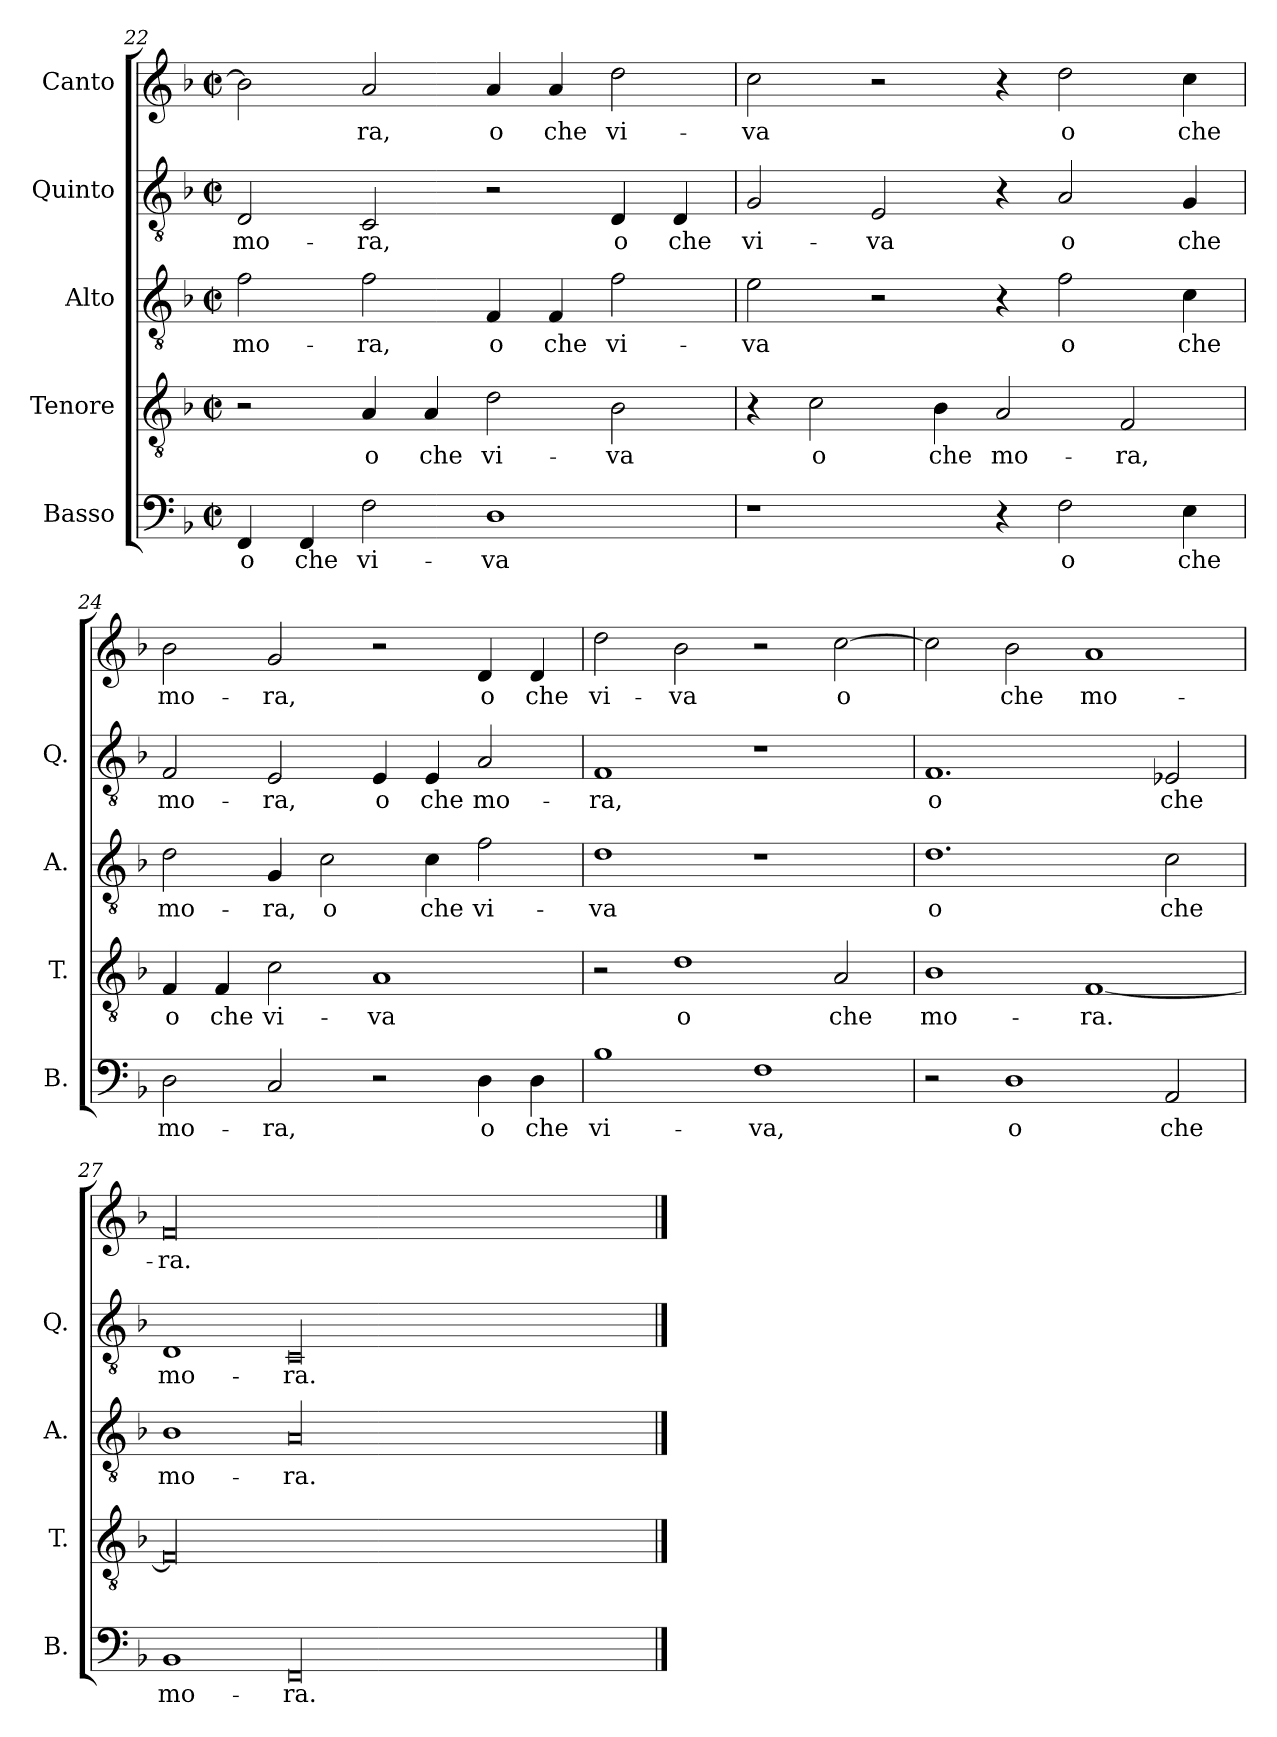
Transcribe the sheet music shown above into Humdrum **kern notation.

**kern	**text	**kern	**text	**kern	**text	**kern	**text	**kern	**text
*part5	*part5	*part4	*part4	*part3	*part3	*part2	*part2	*part1	*part1
*staff5	*staff5	*staff4	*staff4	*staff3	*staff3	*staff2	*staff2	*staff1	*staff1
*I"Basso	*	*I"Tenore	*	*I"Alto	*	*I"Quinto	*	*I"Canto	*
*I'B.	*	*I'T.	*	*I'A.	*	*I'Q.	*	*	*
*clefF4	*	*clefGv2	*	*clefGv2	*	*clefGv2	*	*clefG2	*
*k[b-]	*	*k[b-]	*	*k[b-]	*	*k[b-]	*	*k[b-]	*
*F:	*	*F:	*	*F:	*	*F:	*	*F:	*
*M2/2	*	*M2/2	*	*M2/2	*	*M2/2	*	*M2/2	*
*met(c|)	*	*met(c|)	*	*met(c|)	*	*met(c|)	*	*met(c|)	*
=22	=22	=22	=22	=22	=22	=22	=22	=22	=22
4FF/	o	2r	.	2f\	mo-	2D/	mo-	2b-\]	.
4FF/	che	.	.	.	.	.	.	.	.
2F\	vi-	4A/	o	2f\	-ra,	2C/	-ra,	2a/	-ra,
.	.	4A/	che	.	.	.	.	.	.
1D\	-va	2d\	vi-	4F/	o	2r	.	4a/	o
.	.	.	.	4F/	che	.	.	4a/	che
.	.	2B-\	-va	2f\	vi-	4D/	o	2dd\	vi-
.	.	.	.	.	.	4D/	che	.	.
=23	=23	=23	=23	=23	=23	=23	=23	=23	=23
1r	.	4r	.	2e\	-va	2G/	vi-	2cc\	-va
.	.	2c\	o	.	.	.	.	.	.
.	.	.	.	2r	.	2E/	-va	2r	.
.	.	4B-\	che	.	.	.	.	.	.
4r	.	2A/	mo-	4r	.	4r	.	4r	.
2F\	o	.	.	2f\	o	2A/	o	2dd\	o
.	.	2F/	-ra,	.	.	.	.	.	.
4E\	che	.	.	4c\	che	4G/	che	4cc\	che
=24	=24	=24	=24	=24	=24	=24	=24	=24	=24
2D\	mo-	4F/	o	2d\	mo-	2F/	mo-	2b-\	mo-
.	.	4F/	che	.	.	.	.	.	.
2C/	-ra,	2c\	vi-	4G/	-ra,	2E/	-ra,	2g/	-ra,
.	.	.	.	2c\	o	.	.	.	.
2r	.	1A/	-va	.	.	4E/	o	2r	.
.	.	.	.	4c\	che	4E/	che	.	.
4D\	o	.	.	2f\	vi-	2A/	mo-	4d/	o
4D\	che	.	.	.	.	.	.	4d/	che
=25	=25	=25	=25	=25	=25	=25	=25	=25	=25
1B-\	vi-	2r	.	1d\	-va	1F/	-ra,	2dd\	vi-
.	.	1d\	o	.	.	.	.	2b-\	-va
1F\	-va,	.	.	1r	.	1r	.	2r	.
.	.	2A/	che	.	.	.	.	[2cc\	o
=26	=26	=26	=26	=26	=26	=26	=26	=26	=26
2r	.	1B-\	mo-	1.d\	o	1.F/	o	2cc\]	.
1D\	o	.	.	.	.	.	.	2b-\	che
.	.	[1F/	-ra.	.	.	.	.	1a/	mo-
2AA/	che	.	.	2c\	che	2E-X/	che	.	.
=27	=27	=27	=27	=27	=27	=27	=27	=27	=27
1BB-/	mo-	00F/]	.	1B-\	mo-	1D/	mo-	00f/	-ra.
00FF/	-ra.	.	.	00A/	-ra.	00C/	-ra.	.	.
.	.	1ryy	.	.	.	.	.	1ryy	.
==	==	==	==	==	==	==	==	==	==
*-	*-	*-	*-	*-	*-	*-	*-	*-	*-
